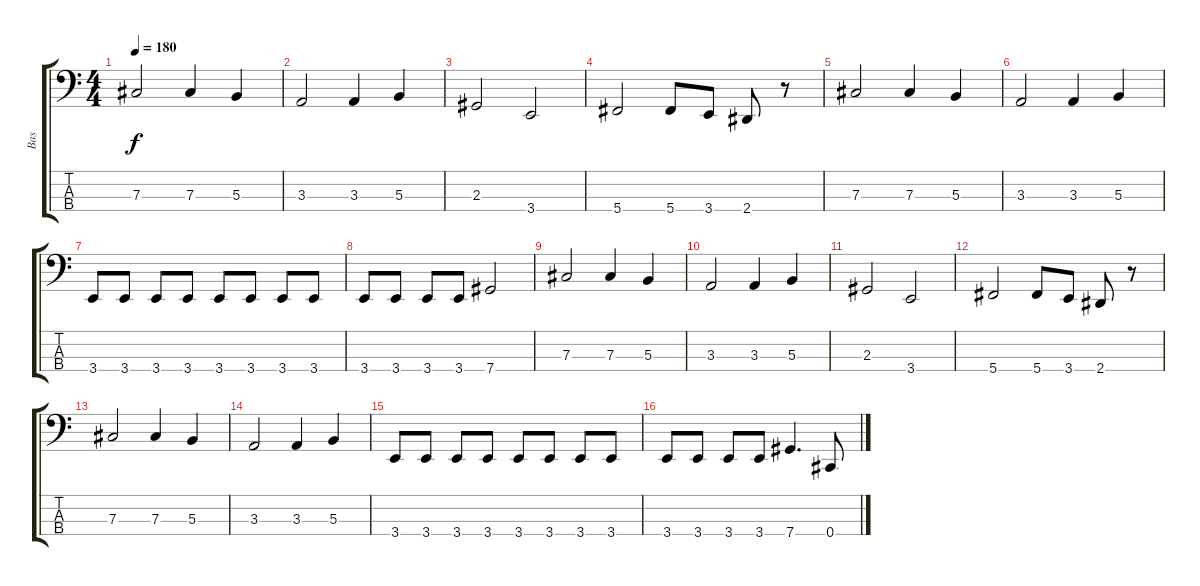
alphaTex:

\track ("Bas" "Bas") {instrument electricbasspick}
\staff {score tabs}
\tuning (E2 B1 Gb1 Db1) {hide}
\ts (4 4)
\tempo 180
\clef f4
\ks c
7.3.2{dy f} 7.3.4 5.3.4 |
3.3.2 3.3.4 5.3.4 |
2.3.2 3.4.2 |
5.4.2 5.4.8 3.4.8 2.4.8 r.8 |
7.3.2 7.3.4 5.3.4 |
3.3.2 3.3.4 5.3.4 |
3.4.8 3.4.8 3.4.8 3.4.8 3.4.8 3.4.8 3.4.8 3.4.8 |
3.4.8 3.4.8 3.4.8 3.4.8 7.4.2 |
7.3.2 7.3.4 5.3.4 |
3.3.2 3.3.4 5.3.4 |
2.3.2 3.4.2 |
5.4.2 5.4.8 3.4.8 2.4.8 r.8 |
7.3.2 7.3.4 5.3.4 |
3.3.2 3.3.4 5.3.4 |
3.4.8 3.4.8 3.4.8 3.4.8 3.4.8 3.4.8 3.4.8 3.4.8 |
3.4.8 3.4.8 3.4.8 3.4.8 7.4.4{d} 0.4.8
